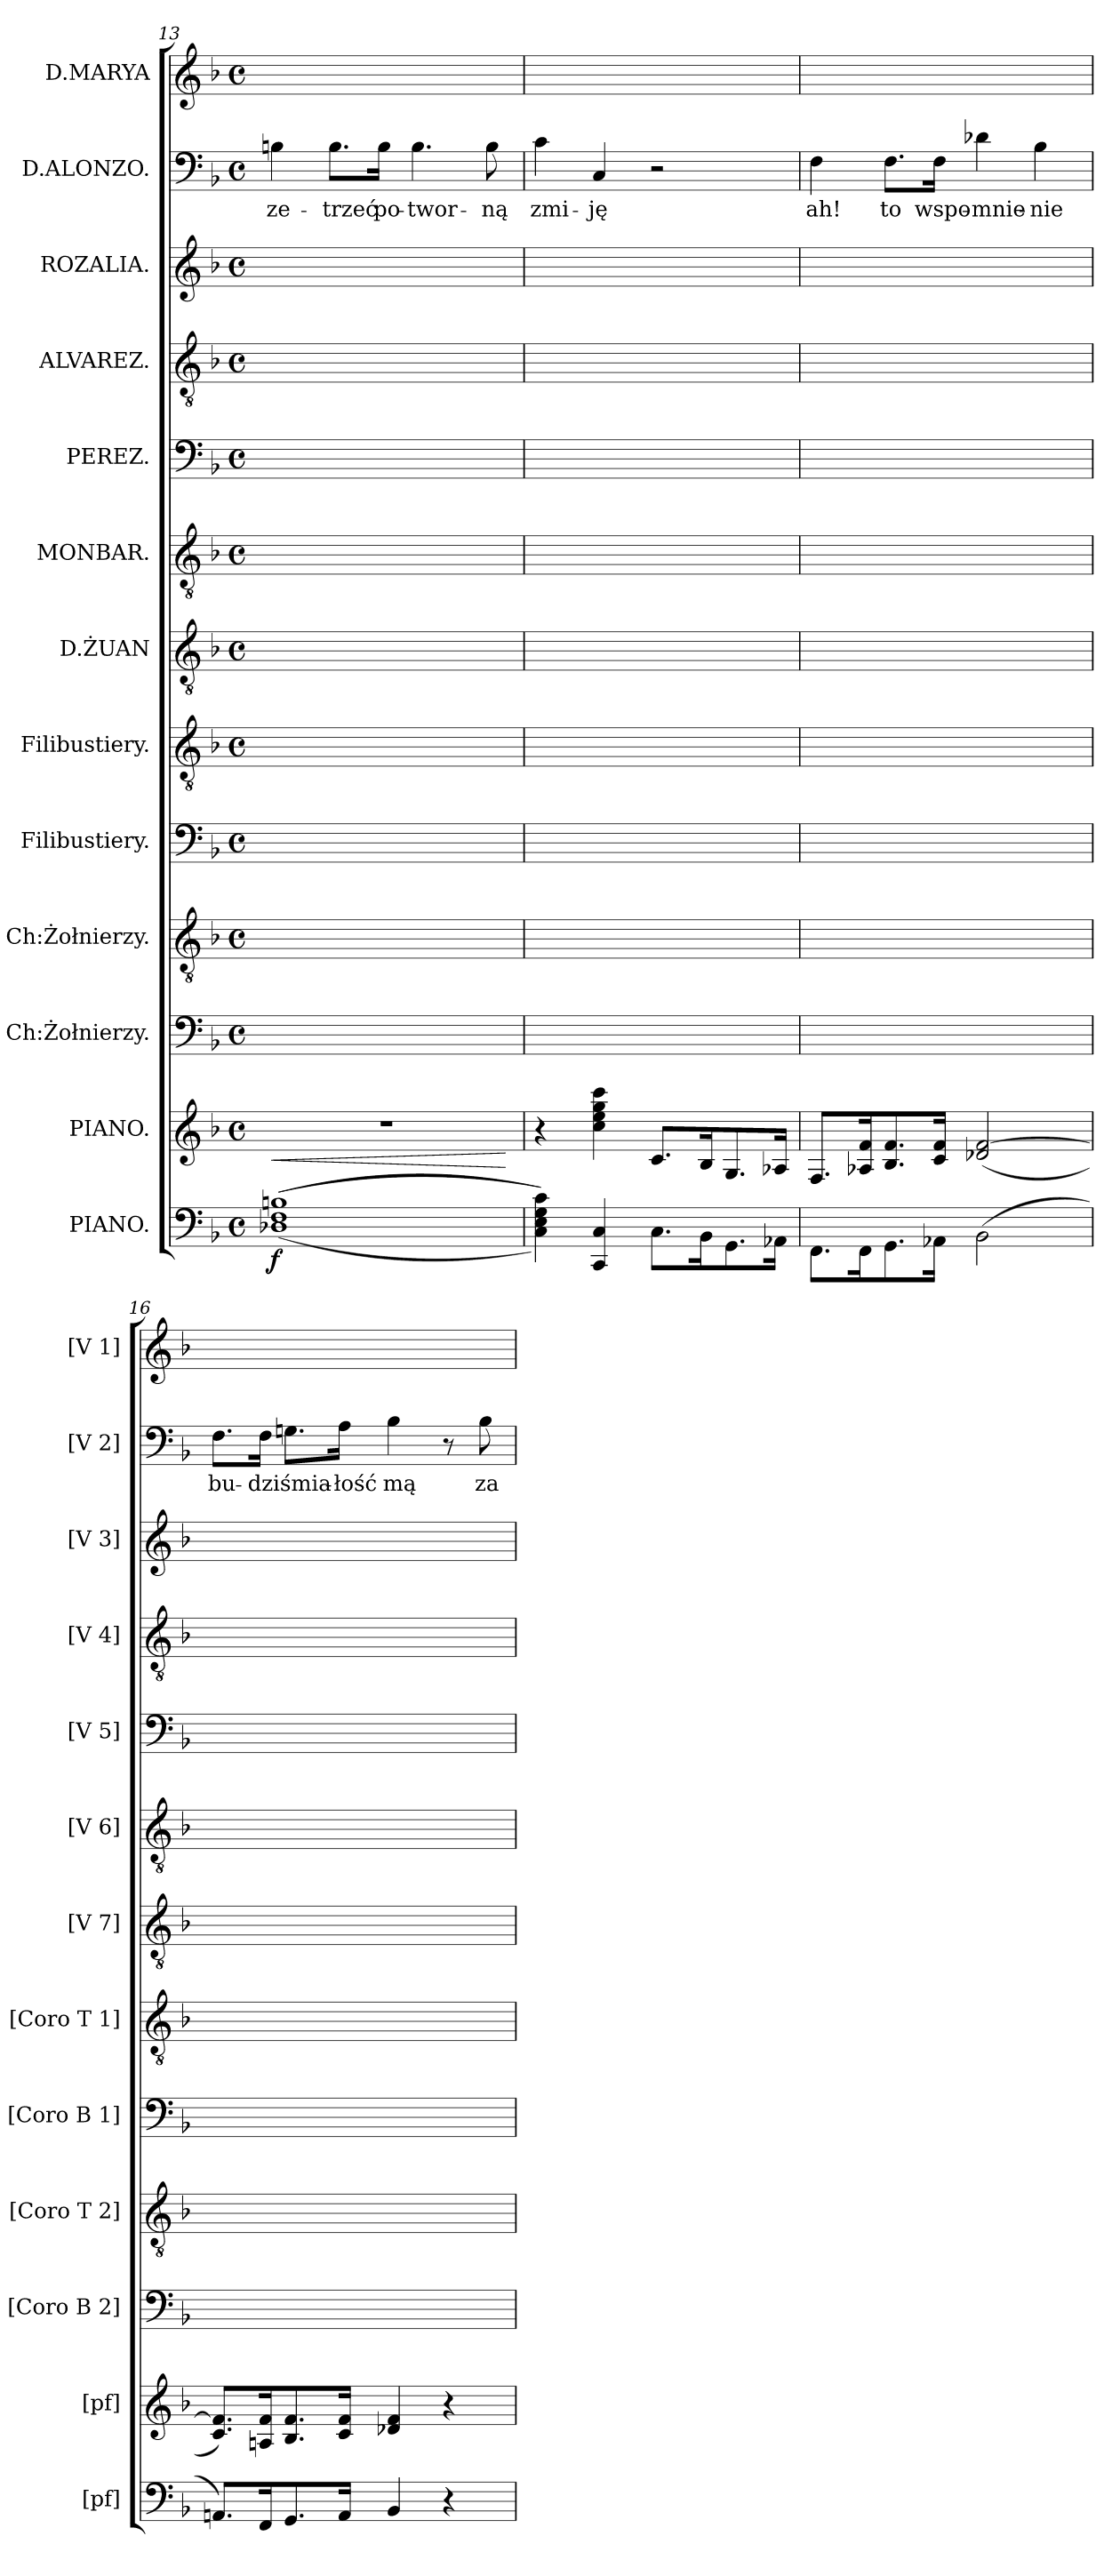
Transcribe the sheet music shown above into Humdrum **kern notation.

**kern	**dynam	**kern	**dynam	**kern	**kern	**kern	**kern	**kern	**kern	**kern	**kern	**kern	**kern	**text	**kern
*part13	*part13	*part12	*part12	*part11	*part10	*part9	*part8	*part7	*part6	*part5	*part4	*part3	*part2	*part2	*part1
*staff13	*staff13	*staff12	*staff12	*staff11	*staff10	*staff9	*staff8	*staff7	*staff6	*staff5	*staff4	*staff3	*staff2	*staff2	*staff1
*I"PIANO.	*	*I"PIANO.	*	*I"Ch:Żołnierzy.	*I"Ch:Żołnierzy.	*I"Filibustiery.	*I"Filibustiery.	*I"D.ŻUAN	*I"MONBAR.	*I"PEREZ.	*I"ALVAREZ.	*I"ROZALIA.	*I"D.ALONZO.	*	*I"D.MARYA
*I'[pf]	*	*I'[pf]	*	*I'[Coro B 2]	*I'[Coro T 2]	*I'[Coro B 1]	*I'[Coro T 1]	*I'[V 7]	*I'[V 6]	*I'[V 5]	*I'[V 4]	*I'[V 3]	*I'[V 2]	*	*I'[V 1]
*clefF4	*	*clefG2	*	*clefF4	*clefGv2	*clefF4	*clefGv2	*clefGv2	*clefGv2	*clefF4	*clefGv2	*clefG2	*clefF4	*	*clefG2
*k[b-]	*	*k[b-]	*	*k[b-]	*k[b-]	*k[b-]	*k[b-]	*k[b-]	*k[b-]	*k[b-]	*k[b-]	*k[b-]	*k[b-]	*	*k[b-]
*d:	*	*d:	*	*d:	*d:	*d:	*d:	*d:	*d:	*d:	*d:	*d:	*d:	*	*d:
*M4/4	*	*M4/4	*	*M4/4	*M4/4	*M4/4	*M4/4	*M4/4	*M4/4	*M4/4	*M4/4	*M4/4	*M4/4	*	*M4/4
*met(c)	*	*met(c)	*	*met(c)	*met(c)	*met(c)	*met(c)	*met(c)	*met(c)	*met(c)	*met(c)	*met(c)	*met(c)	*	*met(c)
=13	=13	=13	=13	=13	=13	=13	=13	=13	=13	=13	=13	=13	=13	=13	=13
!	!LO:DY:b	!	!LO:HP:b	!	!	!	!	!	!	!	!	!	!	!	!
(>(>(<1D-X 1F 1Bn	f	1r	<	1ryy	1ryy	1ryy	1ryy	1ryy	1ryy	1ryy	1ryy	1ryy	4Bn\	ze-	1ryy
.	.	.	.	.	.	.	.	.	.	.	.	.	8.B\L	-trzeć	.
.	.	.	.	.	.	.	.	.	.	.	.	.	16B\Jk	po-	.
.	.	.	.	.	.	.	.	.	.	.	.	.	4.B\	-twor-	.
.	.	.	.	.	.	.	.	.	.	.	.	.	8B\	-ną	.
.	.	.	[	.	.	.	.	.	.	.	.	.	.	.	.
=14	=14	=14	=14	=14	=14	=14	=14	=14	=14	=14	=14	=14	=14	=14	=14
4C\ 4E\ 4G\ 4c\)))	.	4r	.	1ryy	1ryy	1ryy	1ryy	1ryy	1ryy	1ryy	1ryy	1ryy	4c\	zmi-	1ryy
4CC/ 4C/	.	4cc\ 4ee\ 4gg\ 4ccc\	.	.	.	.	.	.	.	.	.	.	4C/	-ję	.
8.C\L	.	8.c/L	.	.	.	.	.	.	.	.	.	.	2r	.	.
16BB-\K	.	16B-/K	.	.	.	.	.	.	.	.	.	.	.	.	.
8.GG\	.	8.G/	.	.	.	.	.	.	.	.	.	.	.	.	.
16AA-X\Jk	.	16A-X/Jk	.	.	.	.	.	.	.	.	.	.	.	.	.
=15	=15	=15	=15	=15	=15	=15	=15	=15	=15	=15	=15	=15	=15	=15	=15
8.FF\L	.	8.F/L	.	1ryy	1ryy	1ryy	1ryy	1ryy	1ryy	1ryy	1ryy	1ryy	4F\	ah!	1ryy
16FF\K	.	16A-X/ 16f/K	.	.	.	.	.	.	.	.	.	.	.	.	.
8.GG\	.	8.B-/ 8.f/	.	.	.	.	.	.	.	.	.	.	8.F\L	to	.
16AA-X\Jk	.	16c/ 16f/Jk	.	.	.	.	.	.	.	.	.	.	16F\Jk	wspo-	.
(<2BB-\	.	(2d-X/ [2f/	.	.	.	.	.	.	.	.	.	.	4d-X\	-mnie-	.
.	.	.	.	.	.	.	.	.	.	.	.	.	4B-\	-nie	.
=16	=16	=16	=16	=16	=16	=16	=16	=16	=16	=16	=16	=16	=16	=16	=16
8.AAn/L)	.	8.c/ 8.f]/L)	.	1ryy	1ryy	1ryy	1ryy	1ryy	1ryy	1ryy	1ryy	1ryy	8.F\L	bu-	1ryy
16FF/K	.	16An/ 16f/K	.	.	.	.	.	.	.	.	.	.	16F\Jk	-dzi	.
8.GG/	.	8.B-/ 8.f/	.	.	.	.	.	.	.	.	.	.	8.Gn\L	śmia-	.
16AA/Jk	.	16c/ 16f/Jk	.	.	.	.	.	.	.	.	.	.	16A\Jk	-łość	.
4BB-/	.	4d-X/ 4f/	.	.	.	.	.	.	.	.	.	.	4B-\	mą	.
4r	.	4r	.	.	.	.	.	.	.	.	.	.	8r	.	.
.	.	.	.	.	.	.	.	.	.	.	.	.	8B-\	za-	.
=	=	=	=	=	=	=	=	=	=	=	=	=	=	=	=
*-	*-	*-	*-	*-	*-	*-	*-	*-	*-	*-	*-	*-	*-	*-	*-
